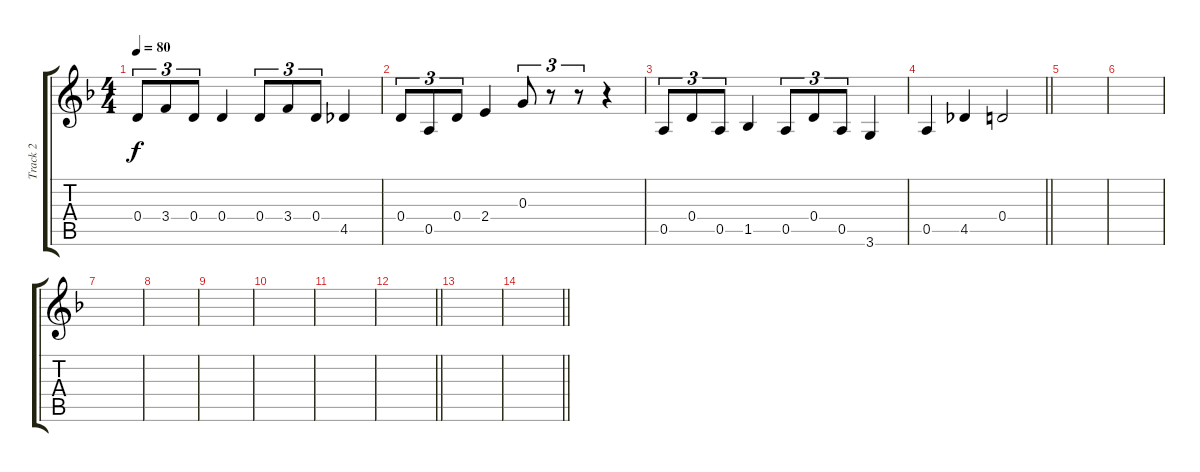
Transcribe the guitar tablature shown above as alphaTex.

\track ("Track 2" "Track 2") {instrument electricguitarmuted}
\staff {score tabs}
\tuning (E4 B3 G3 D3 A2 E2) {hide}
\ts (4 4)
\tempo 80
\clef g2
\ks dminor
0.4.8{tu (3 2) dy f instrument electricguitarmuted} 3.4.8{tu (3 2)} 0.4.8{tu (3 2)} 0.4.4 0.4.8{tu (3 2)} 3.4.8{tu (3 2)} 0.4.8{tu (3 2)} 4.5.4 |
0.4.8{tu (3 2)} 0.5.8{tu (3 2)} 0.4.8{tu (3 2)} 2.4.4 0.3.8{tu (3 2)} r.8{tu (3 2)} r.8{tu (3 2)} r.4 |
0.5.8{tu (3 2)} 0.4.8{tu (3 2)} 0.5.8{tu (3 2)} 1.5.4 0.5.8{tu (3 2)} 0.4.8{tu (3 2)} 0.5.8{tu (3 2)} 3.6.4 |
\barLineRight lightlight
0.5.4 4.5.4 0.4.2 |
|
|
|
|
|
|
|
\barLineRight lightlight
|
|
\barLineRight lightlight
